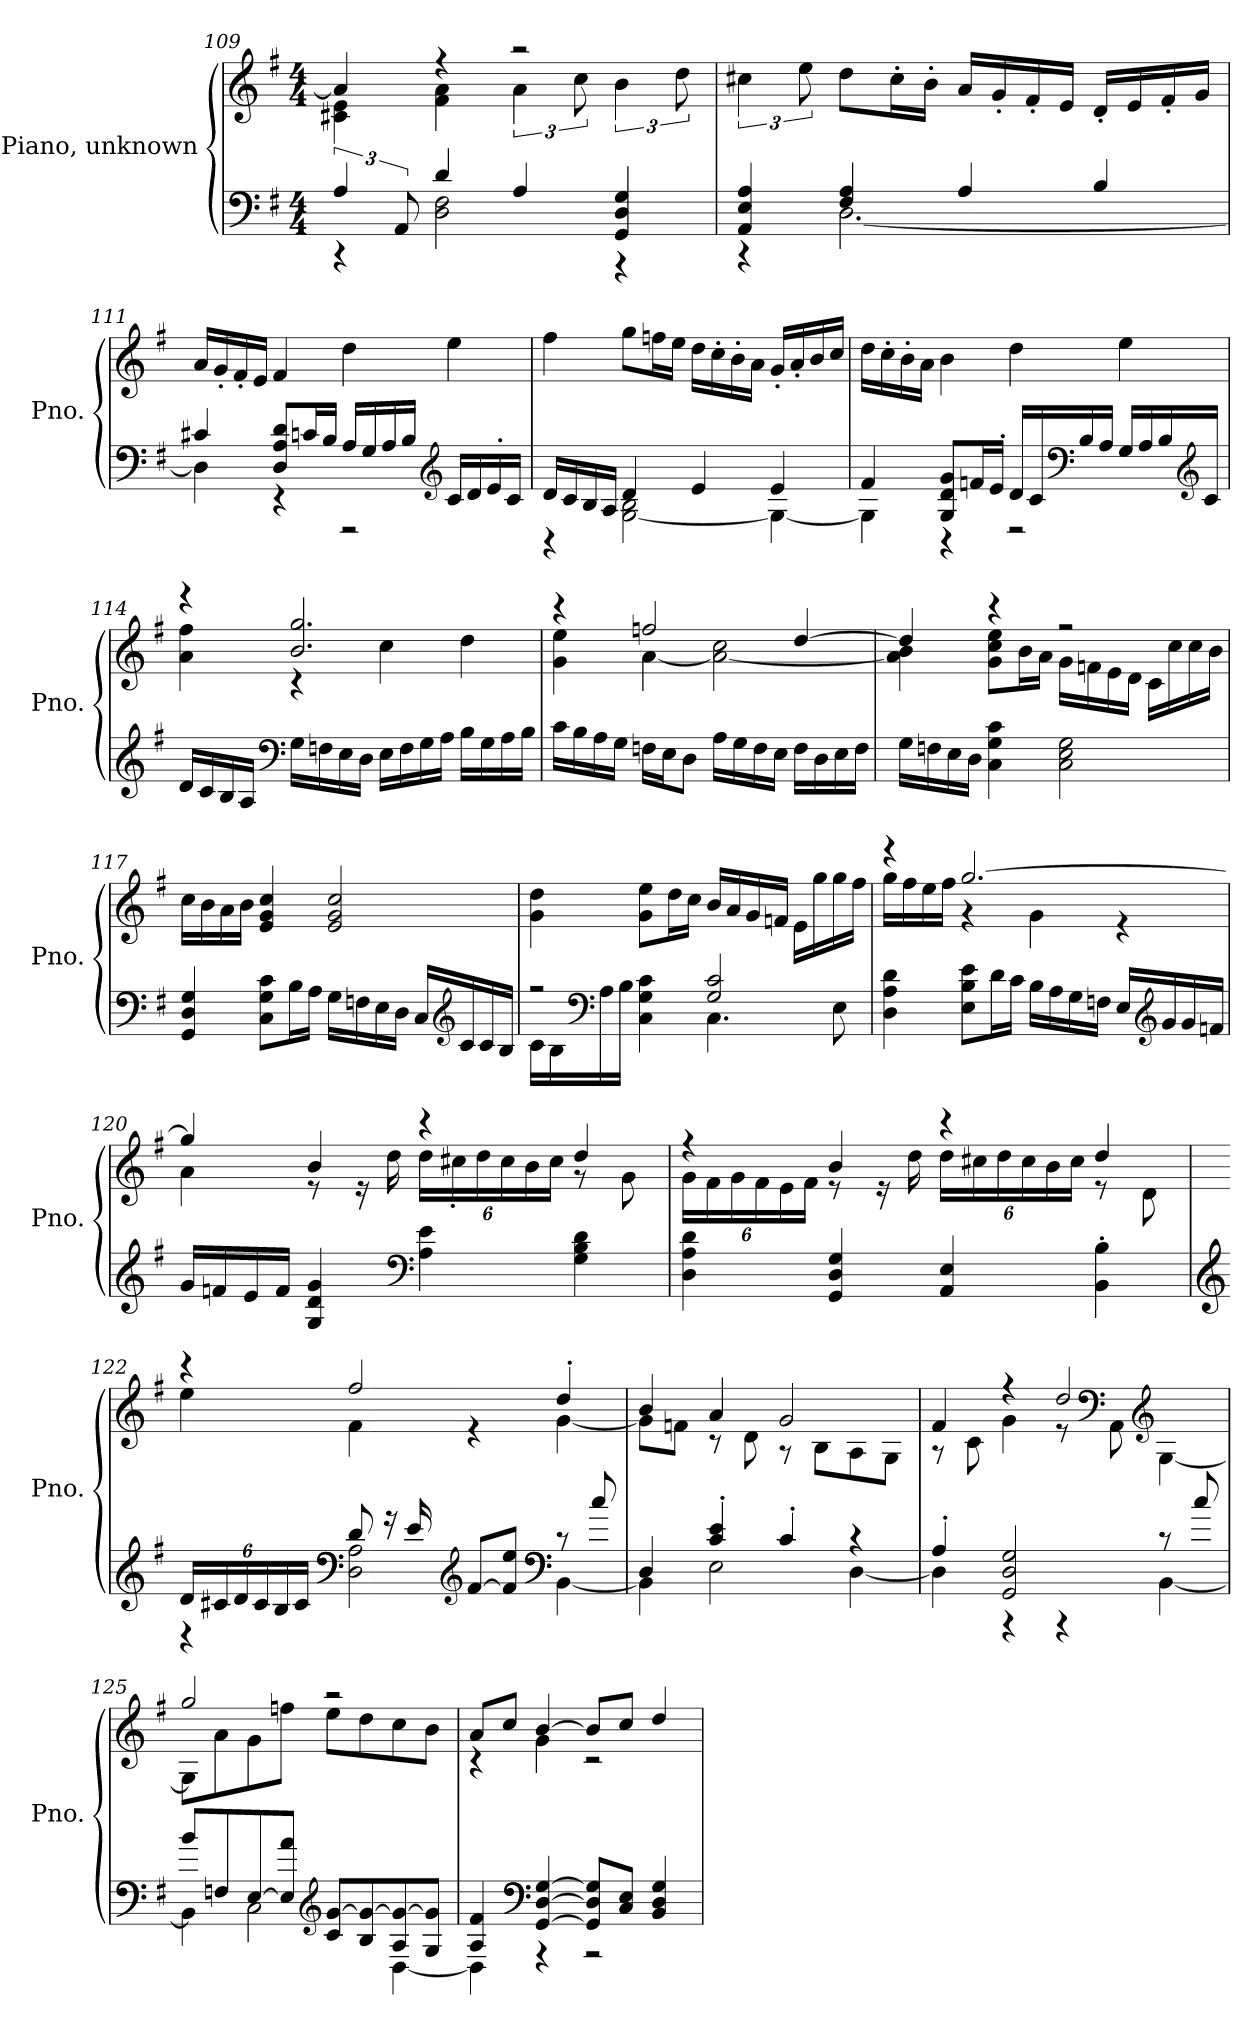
**kern	**kern
*part1	*part1
*staff2	*staff1
*I"Piano, unknown	*
*I'Pno.	*
*clefF4	*clefG2
*k[f#]	*k[f#]
*M4/4	*M4/4
=109	=109
*^	*^
6A/	4r	4a/]	4c#X\ 4e\
12AA/	.	.	.
4d/	2D\ 2F#\	4r	4f#\ 4a\
4A/	.	2r	6a\
.	.	.	12cc\
4GG/ 4D/ 4G/	4r	.	6b\
.	.	.	12dd\
*	*	*v	*v
!!LO:LB:g=z
=110	=110	=110
4AA/ 4E/ 4A/	4r	6cc#X\
.	.	12ee\
4F#/ 4A/	[2.D\	8dd\L
.	.	16cc#'\L
.	.	16b'\JJ
4A/	.	16a/LL
.	.	16g'/
.	.	16f#'/
.	.	16e/JJ
4B/	.	16d'/LL
.	.	16e/
.	.	16f#'/
.	.	16g/JJ
=111	=111	=111
4c#X/	4D\]	16a/LL
.	.	16g'/
.	.	16f#'/
.	.	16e/JJ
8D/ 8A/ 8d/L	4r	4f#/
16cn/L	.	.
16B/JJ	.	.
16A/LL	2r	4dd\
16G/	.	.
16A/	.	.
16B/JJ	.	.
*clefG2	*	*
16c/LL	.	4ee\
16d/	.	.
16e'/	.	.
16c/JJ	.	.
!!LO:LB:g=z
=112	=112	=112
16d/LL	4r	4ff#\
16c/	.	.
16B/	.	.
16A/JJ	.	.
4d/	[2G\ 2B\	8gg\L
.	.	16ffn\L
.	.	16ee\JJ
4e/	.	16dd\LL
.	.	16cc'\
.	.	16b'\
.	.	16a\JJ
4e/	4G\_	16g'/LL
.	.	16a'/
.	.	16b/
.	.	16cc/JJ
=113	=113	=113
4f#/	4G\]	16dd\LL
.	.	16cc'\
.	.	16b'\
.	.	16a\JJ
8G/ 8d/ 8g/L	4r	4b\
16fn/L	.	.
16e'/JJ	.	.
16d/LL	2r	4dd\
16c/	.	.
*clefF4	*	*
16B/	.	.
16A/JJ	.	.
16G/LL	.	4ee\
16A/	.	.
16B/	.	.
*clefG2	*	*
16c/JJ	.	.
*v	*v	*
!!LO:LB:g=z
=114	=114
*	*^
16d/LL	4r	4a\ 4ff#\
16c/	.	.
16B/	.	.
16A/JJ	.	.
*clefF4	*	*
16G\LL	2.b/ 2.gg/	4r
16Fn\	.	.
16E\	.	.
16D\JJ	.	.
16E\LL	.	4cc\
16F\	.	.
16G\	.	.
16A\JJ	.	.
16B\LL	.	4dd\
16G\	.	.
16A\	.	.
16B\JJ	.	.
=115	=115	=115
16c\LL	4r	4g\ 4ee\
16B\	.	.
16A\	.	.
16G\JJ	.	.
16Fn\LL	2ffn/	[4a\
16E\J	.	.
8D\J	.	.
16A\LL	.	2a\_ 2cc\
16G\	.	.
16F\	.	.
16E\JJ	.	.
16F\LL	[4dd/	.
16D\	.	.
16E\	.	.
16F\JJ	.	.
!!LO:LB:g=z	!!
=116	=116	=116
16G\LL	4dd/]	4a\] 4b\
16Fn\	.	.
16E\	.	.
16D\JJ	.	.
4C\ 4G\ 4c\	4r	8g\ 8cc\ 8ee\L
.	.	16b\L
.	.	16a\JJ
2C\ 2E\ 2G\	2r	16g\LL
.	.	16fn\
.	.	16e\
.	.	16d\JJ
.	.	16c\LL
.	.	16cc\
.	.	16cc\
.	.	16b\JJ
*	*v	*v
=117	=117
4GG/ 4D/ 4G/	16cc\LL
.	16b\
.	16a\
.	16b\JJ
8C\ 8G\ 8c\L	4e/ 4g/ 4cc/
16B\L	.
16A\JJ	.
16G\LL	2e/ 2g/ 2cc/
16Fn\	.
16E\	.
16D\JJ	.
16C/LL	.
*clefG2	*
16c/	.
16c/	.
16B/JJ	.
!!LO:LB:g=z
=118	=118
*^	*
2r	16c\LL	4g\ 4dd\
.	16B\	.
*clefF4	*	*
.	16A\	.
.	16B\JJ	.
.	4C\ 4G\ 4c\	8g\ 8ee\L
.	.	16dd\L
.	.	16cc\JJ
2G/ 2c/	4.C\	16b/LL
.	.	16a/
.	.	16g/
.	.	16fn/JJ
.	.	16e\LL
.	.	16gg\
.	8E\	16gg\
.	.	16ff#\JJ
*v	*v	*
=119	=119
*	*^
4D\ 4A\ 4d\	4r	16gg\LL
.	.	16ff#\
.	.	16ee\
.	.	16ff#\JJ
8E\ 8B\ 8e\L	[2.gg/	4r
16d\L	.	.
16c\JJ	.	.
16B\LL	.	4g\
16A\	.	.
16G\	.	.
16Fn\JJ	.	.
16E/LL	.	4r
*clefG2	*	*
16g/	.	.
16g/	.	.
16fn/JJ	.	.
!!LO:PB:g=z	!!
=120	=120	=120
16g/LL	4gg/]	4a\
16fn/	.	.
16e/	.	.
16f/JJ	.	.
4G/ 4d/ 4g/	4b/	8r
.	.	16r
.	.	16dd\
*clefF4	*	*
*	*	*Xbrackettup
4A\ 4e\	4r	24dd\LL
.	.	24cc#X'\
.	.	24dd\
.	.	24cc#\
.	.	24b\
.	.	24cc#\JJ
4G\ 4B\ 4d\	4dd/	8r
.	.	8g\
=121	=121	=121
4D\ 4A\ 4d\	4r	24g\LL
.	.	24f#\
.	.	24g\
.	.	24f#\
.	.	24e\
.	.	24f#\JJ
4GG/ 4D/ 4G/	4b/	8r
.	.	16r
.	.	16dd\
4AA/ 4E/	4r	24dd\LL
.	.	24cc#X\
.	.	24dd\
.	.	24cc#\
.	.	24b\
.	.	24cc#\JJ
4BB\' 4B\'	4dd/	8r
.	.	8d\
!!LO:LB:g=z	!!
=122	=122	=122
*clefG2	*	*
*Xbrackettup	*	*
*^	*	*
24d/LL	4r	4r	4ee\
24c#X/	.	.	.
24d/	.	.	.
24c#/	.	.	.
24B/	.	.	.
24c#/JJ	.	.	.
*clefF4	*	*	*
8d/	2D\ 2A\	2ff#/	4f#\
16r	.	.	.
16e/	.	.	.
*clefG2	*	*	*
[8f#/L	.	.	4r
8f#/] 8ee/J	.	.	.
*clefF4	*	*	*
8r	[4BB\	4dd'/	[4g\
8cc/	.	.	.
=123	=123	=123	=123
4D/	4BB\]	4b/	8g\L]
.	.	.	8fn\J
4c/' 4e/'	2E\	4a/	8r
.	.	.	8d\
4c'/	.	2g/	8r
.	.	.	8B\L
4r	[4D\	.	8A\
.	.	.	8G\J
=124	=124	=124	=124
4A'/	4D\]	4f#/	8r
.	.	.	8c\
2GG/ 2D/ 2G/	4r	4r	4g\
.	4r	2dd/	8r
*	*	*clefF4	*
.	.	.	8AA\
*	*	*clefG2	*
8r	[4BB\	.	[4G\
8cc/	.	.	.
!!LO:LB:g=z	!!
=125	=125	=125	=125
8b/L	4BB\]	2gg/	8G\L]
8Fn/	.	.	8a\
[8E/	2C\	.	8g\
8E/] 8a/J	.	.	8ffn\J
*clefG2	*	*	*
8c/ [8g/L	.	2r	8ee\L
8B/ 8g/_	.	.	8dd\
8A/ 8g/_	[4D\	.	8cc\
8G/ 8g/]J	.	.	8b\J
=126	=126	=126	=126
4A/ 4f#/	4D\]	8a/L	4r
.	.	8cc/J	.
*clefF4	*	*	*
[4GG/ [4D/ [4G/	4r	[4b/	4g\
8GG/] 8D/] 8G/]L	2r	8b/L]	2r
8C/ 8E/J	.	8cc/J	.
4BB/ 4D/ 4G/	.	4dd/	.
*v	*v	*	*
*	*v	*v
=	=
*-	*-
